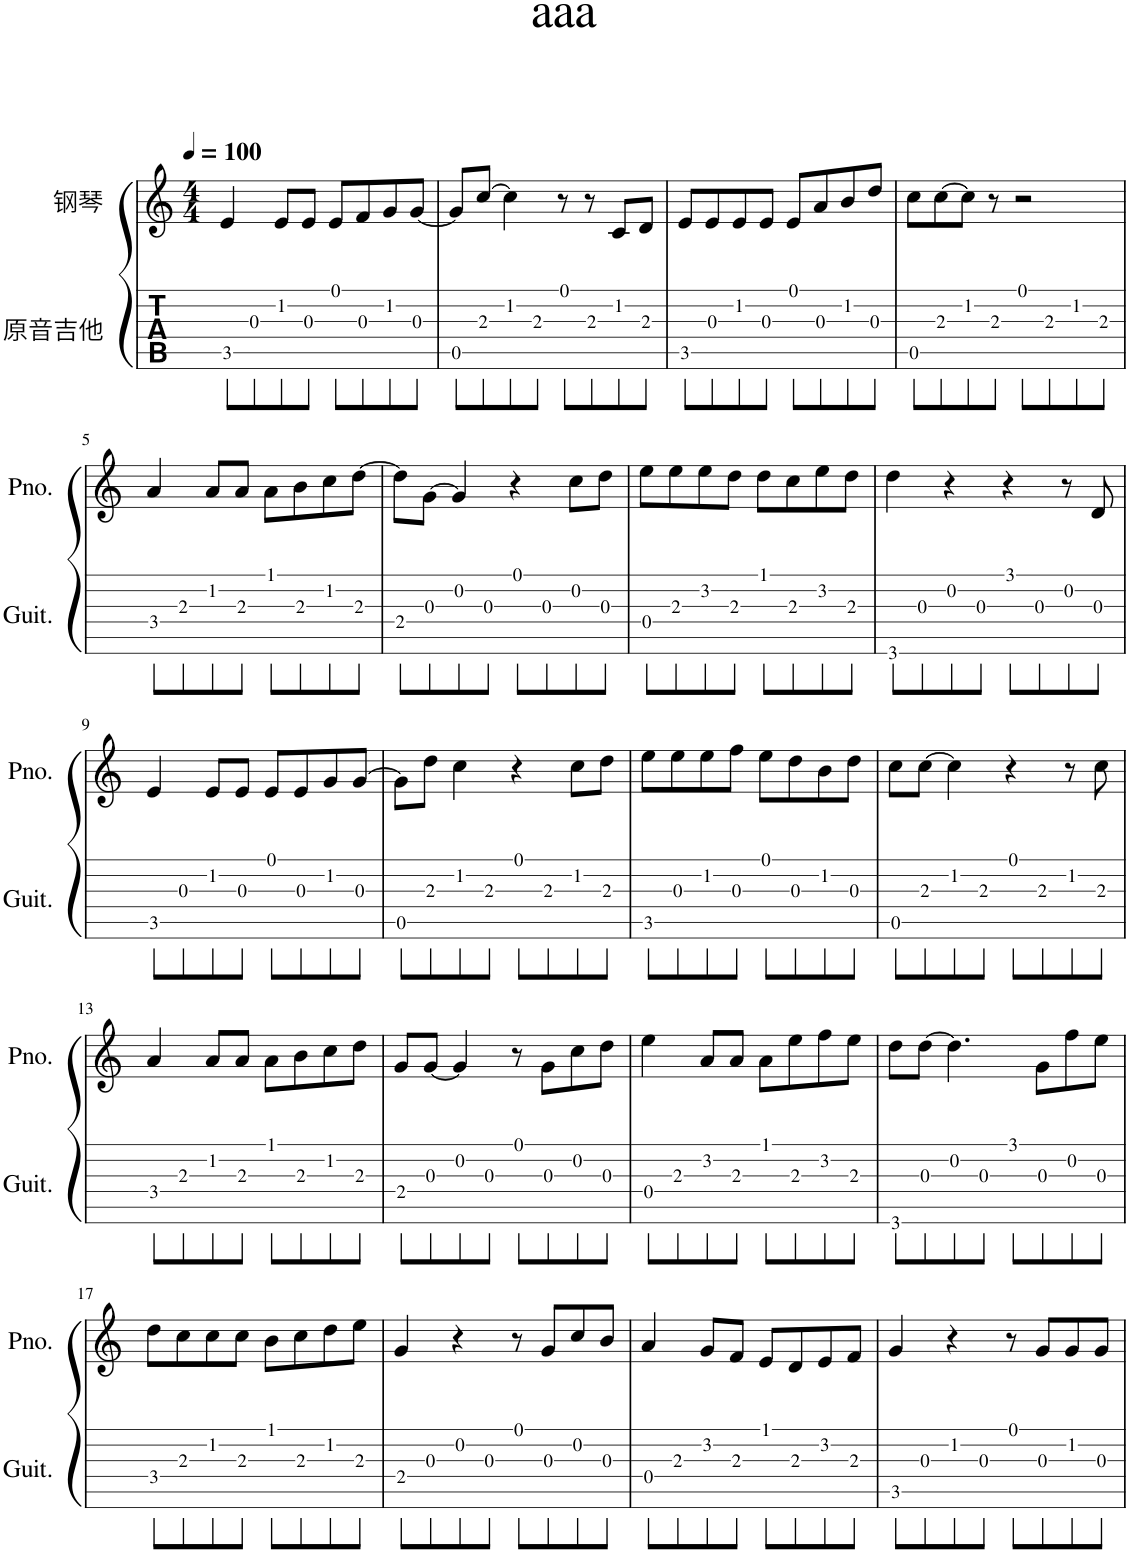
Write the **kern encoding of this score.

**kern	**kern
*part2	*part1
*staff2	*staff1
*I"原音吉他	*I"钢琴
*stria6	*
*	*clefG2
*k[]	*k[]
*M4/4	*M4/4
*MM100	*MM100
=1	=1
8C\L	4e/
8G\	.
8c\	8e/L
8G\J	8e/J
8e\L	8e/L
8G\	8f/
8c\	8g/
8G\J	[8g/J
=2	=2
8AA\L	8g/L]
8A\	[8cc/J
8c\	4cc\]
8A\J	.
8e\L	8r
8A\	8r
8c\	8c/L
8A\J	8d/J
=3	=3
8C\L	8e/L
8G\	8e/
8c\	8e/
8G\J	8e/J
8e\L	8e/L
8G\	8a/
8c\	8b/
8G\J	8dd/J
=4	=4
8AA\L	8cc\L
8A\	[8cc\
8c\	8cc\J]
8A\J	8r
8e\L	2r
8A\	.
8c\	.
8A\J	.
!!LO:LB:g=z
=5	=5
8F\L	4a/
8A\	.
8c\	8a/L
8A\J	8a/J
8f\L	8a\L
8A\	8b\
8c\	8cc\
8A\J	[8dd\J
=6	=6
8E\L	8dd\L]
8G\	[8g\J
8B\	4g/]
8G\J	.
8e\L	4r
8G\	.
8B\	8cc\L
8G\J	8dd\J
=7	=7
8D\L	8ee\L
8A\	8ee\
8d\	8ee\
8A\J	8dd\J
8f\L	8dd\L
8A\	8cc\
8d\	8ee\
8A\J	8dd\J
=8	=8
8GG\L	4dd\
8G\	.
8B\	4r
8G\J	.
8g\L	4r
8G\	.
8B\	8r
8G\J	8d/
!!LO:LB:g=z
=9	=9
8C\L	4e/
8G\	.
8c\	8e/L
8G\J	8e/J
8e\L	8e/L
8G\	8e/
8c\	8g/
8G\J	[8g/J
=10	=10
8AA\L	8g\L]
8A\	8dd\J
8c\	4cc\
8A\J	.
8e\L	4r
8A\	.
8c\	8cc\L
8A\J	8dd\J
=11	=11
8C\L	8ee\L
8G\	8ee\
8c\	8ee\
8G\J	8ff\J
8e\L	8ee\L
8G\	8dd\
8c\	8b\
8G\J	8dd\J
=12	=12
8AA\L	8cc\L
8A\	[8cc\J
8c\	4cc\]
8A\J	.
8e\L	4r
8A\	.
8c\	8r
8A\J	8cc\
!!LO:LB:g=z
=13	=13
8F\L	4a/
8A\	.
8c\	8a/L
8A\J	8a/J
8f\L	8a\L
8A\	8b\
8c\	8cc\
8A\J	8dd\J
=14	=14
8E\L	8g/L
8G\	[8g/J
8B\	4g/]
8G\J	.
8e\L	8r
8G\	8g\L
8B\	8cc\
8G\J	8dd\J
=15	=15
8D\L	4ee\
8A\	.
8d\	8a/L
8A\J	8a/J
8f\L	8a\L
8A\	8ee\
8d\	8ff\
8A\J	8ee\J
=16	=16
8GG\L	8dd\L
8G\	[8dd\J
8B\	4.dd\]
8G\J	.
8g\L	.
8G\	8g\L
8B\	8ff\
8G\J	8ee\J
!!LO:LB:g=z
=17	=17
8F\L	8dd\L
8A\	8cc\
8c\	8cc\
8A\J	8cc\J
8f\L	8b\L
8A\	8cc\
8c\	8dd\
8A\J	8ee\J
=18	=18
8E\L	4g/
8G\	.
8B\	4r
8G\J	.
8e\L	8r
8G\	8g/L
8B\	8cc/
8G\J	8b/J
=19	=19
8D\L	4a/
8A\	.
8d\	8g/L
8A\J	8f/J
8f\L	8e/L
8A\	8d/
8d\	8e/
8A\J	8f/J
=20	=20
8C\L	4g/
8G\	.
8c\	4r
8G\J	.
8e\L	8r
8G\	8g/L
8c\	8g/
8G\J	8g/J
=	=
*-	*-
